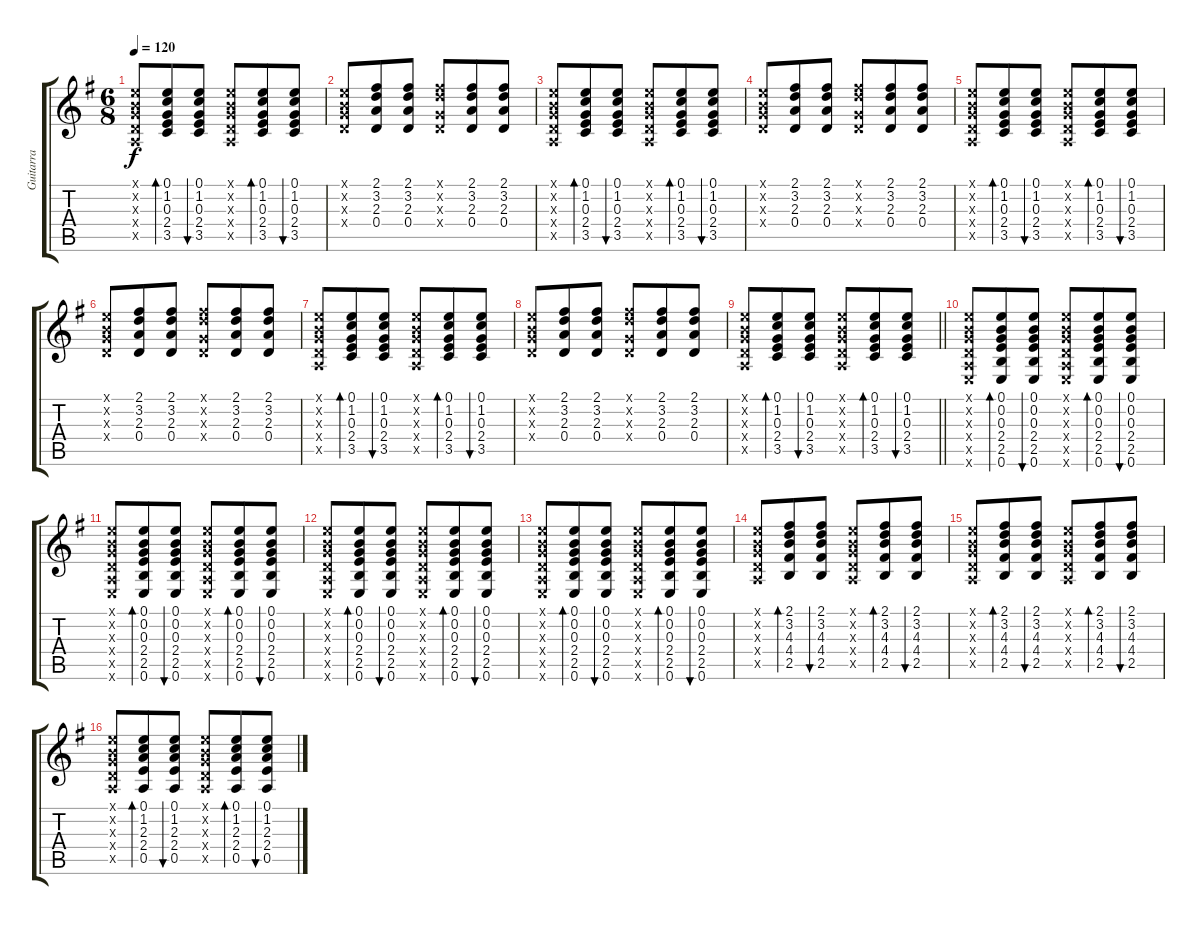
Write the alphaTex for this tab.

\track ("Guitarra" "Guitarra") {instrument acousticguitarnylon}
\staff {score tabs}
\tuning (E4 B3 G3 D3 A2 E2) {hide}
\ts (6 8)
\tempo 120
\clef g2
\ks g
(0.1{x} 0.2{x} 0.3{x} 0.4{x} 0.5{x}).8{dy f} (0.1 1.2 0.3 2.4 3.5).8{bd 60} (0.1 1.2 0.3 2.4 3.5).8{bu 60} (0.1{x} 0.2{x} 0.3{x} 0.4{x} 0.5{x}).8 (0.1 1.2 0.3 2.4 3.5).8{bd 60} (0.1 1.2 0.3 2.4 3.5).8{bu 60} |
(0.1{x} 0.2{x} 0.3{x} 0.4{x}).8 (2.1 3.2 2.3 0.4).8 (2.1 3.2 2.3 0.4).8 (2.1{x} 3.2{x} 0.3{x} 0.4{x}).8 (2.1 3.2 2.3 0.4).8 (2.1 3.2 2.3 0.4).8 |
(0.1{x} 0.2{x} 0.3{x} 0.4{x} 0.5{x}).8 (0.1 1.2 0.3 2.4 3.5).8{bd 60} (0.1 1.2 0.3 2.4 3.5).8{bu 60} (0.1{x} 0.2{x} 0.3{x} 0.4{x} 0.5{x}).8 (0.1 1.2 0.3 2.4 3.5).8{bd 60} (0.1 1.2 0.3 2.4 3.5).8{bu 60} |
(0.1{x} 0.2{x} 0.3{x} 0.4{x}).8 (2.1 3.2 2.3 0.4).8 (2.1 3.2 2.3 0.4).8 (2.1{x} 3.2{x} 0.3{x} 0.4{x}).8 (2.1 3.2 2.3 0.4).8 (2.1 3.2 2.3 0.4).8 |
(0.1{x} 0.2{x} 0.3{x} 0.4{x} 0.5{x}).8 (0.1 1.2 0.3 2.4 3.5).8{bd 60} (0.1 1.2 0.3 2.4 3.5).8{bu 60} (0.1{x} 0.2{x} 0.3{x} 0.4{x} 0.5{x}).8 (0.1 1.2 0.3 2.4 3.5).8{bd 60} (0.1 1.2 0.3 2.4 3.5).8{bu 60} |
(0.1{x} 0.2{x} 0.3{x} 0.4{x}).8 (2.1 3.2 2.3 0.4).8 (2.1 3.2 2.3 0.4).8 (2.1{x} 3.2{x} 0.3{x} 0.4{x}).8 (2.1 3.2 2.3 0.4).8 (2.1 3.2 2.3 0.4).8 |
(0.1{x} 0.2{x} 0.3{x} 0.4{x} 0.5{x}).8 (0.1 1.2 0.3 2.4 3.5).8{bd 60} (0.1 1.2 0.3 2.4 3.5).8{bu 60} (0.1{x} 0.2{x} 0.3{x} 0.4{x} 0.5{x}).8 (0.1 1.2 0.3 2.4 3.5).8{bd 60} (0.1 1.2 0.3 2.4 3.5).8{bu 60} |
(0.1{x} 0.2{x} 0.3{x} 0.4{x}).8 (2.1 3.2 2.3 0.4).8 (2.1 3.2 2.3 0.4).8 (2.1{x} 3.2{x} 0.3{x} 0.4{x}).8 (2.1 3.2 2.3 0.4).8 (2.1 3.2 2.3 0.4).8 |
\barLineRight lightlight
(0.1{x} 0.2{x} 0.3{x} 0.4{x} 0.5{x}).8 (0.1 1.2 0.3 2.4 3.5).8{bd 60} (0.1 1.2 0.3 2.4 3.5).8{bu 60} (0.1{x} 0.2{x} 0.3{x} 0.4{x} 0.5{x}).8 (0.1 1.2 0.3 2.4 3.5).8{bd 60} (0.1 1.2 0.3 2.4 3.5).8{bu 60} |
(0.1{x} 0.2{x} 0.3{x} 0.4{x} 0.5{x} 0.6{x}).8 (0.1 0.2 0.3 2.4 2.5 0.6).8{bd 60} (0.1 0.2 0.3 2.4 2.5 0.6).8{bu 60} (0.1{x} 0.2{x} 0.3{x} 0.4{x} 0.5{x} 0.6{x}).8 (0.1 0.2 0.3 2.4 2.5 0.6).8{bd 60} (0.1 0.2 0.3 2.4 2.5 0.6).8{bu 60} |
(0.1{x} 0.2{x} 0.3{x} 0.4{x} 0.5{x} 0.6{x}).8 (0.1 0.2 0.3 2.4 2.5 0.6).8{bd 60} (0.1 0.2 0.3 2.4 2.5 0.6).8{bu 60} (0.1{x} 0.2{x} 0.3{x} 0.4{x} 0.5{x} 0.6{x}).8 (0.1 0.2 0.3 2.4 2.5 0.6).8{bd 60} (0.1 0.2 0.3 2.4 2.5 0.6).8{bu 60} |
(0.1{x} 0.2{x} 0.3{x} 0.4{x} 0.5{x} 0.6{x}).8 (0.1 0.2 0.3 2.4 2.5 0.6).8{bd 60} (0.1 0.2 0.3 2.4 2.5 0.6).8{bu 60} (0.1{x} 0.2{x} 0.3{x} 0.4{x} 0.5{x} 0.6{x}).8 (0.1 0.2 0.3 2.4 2.5 0.6).8{bd 60} (0.1 0.2 0.3 2.4 2.5 0.6).8{bu 60} |
(0.1{x} 0.2{x} 0.3{x} 0.4{x} 0.5{x} 0.6{x}).8 (0.1 0.2 0.3 2.4 2.5 0.6).8{bd 60} (0.1 0.2 0.3 2.4 2.5 0.6).8{bu 60} (0.1{x} 0.2{x} 0.3{x} 0.4{x} 0.5{x} 0.6{x}).8 (0.1 0.2 0.3 2.4 2.5 0.6).8{bd 60} (0.1 0.2 0.3 2.4 2.5 0.6).8{bu 60} |
(0.1{x} 0.2{x} 0.3{x} 0.4{x} 0.5{x}).8 (2.1 3.2 4.3 4.4 2.5).8{bd 60} (2.1 3.2 4.3 4.4 2.5).8{bu 60} (0.1{x} 0.2{x} 0.3{x} 0.4{x} 0.5{x}).8 (2.1 3.2 4.3 4.4 2.5).8{bd 60} (2.1 3.2 4.3 4.4 2.5).8{bu 60} |
(0.1{x} 0.2{x} 0.3{x} 0.4{x} 0.5{x}).8 (2.1 3.2 4.3 4.4 2.5).8{bd 60} (2.1 3.2 4.3 4.4 2.5).8{bu 60} (0.1{x} 0.2{x} 0.3{x} 0.4{x} 0.5{x}).8 (2.1 3.2 4.3 4.4 2.5).8{bd 60} (2.1 3.2 4.3 4.4 2.5).8{bu 60} |
(0.1{x} 0.2{x} 0.3{x} 0.4{x} 0.5{x}).8 (0.1 1.2 2.3 2.4 0.5).8{bd 60} (0.1 1.2 2.3 2.4 0.5).8{bu 60} (0.1{x} 0.2{x} 0.3{x} 0.4{x} 0.5{x}).8 (0.1 1.2 2.3 2.4 0.5).8{bd 60} (0.1 1.2 2.3 2.4 0.5).8{bu 60}
